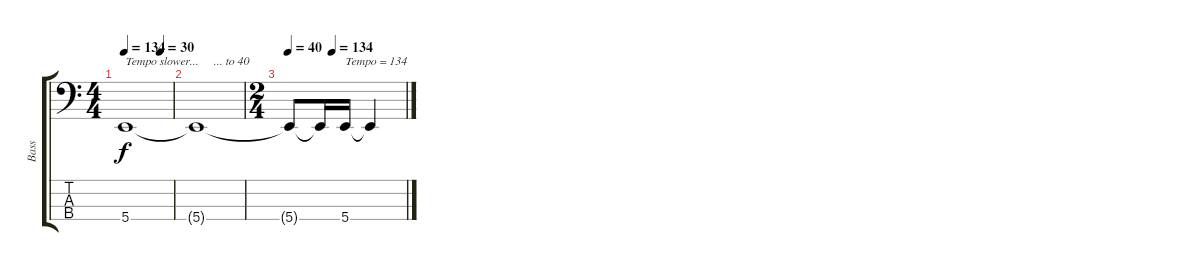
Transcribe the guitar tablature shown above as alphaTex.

\track ("Bass" "Bass") {instrument electricbassfinger}
\staff {score tabs}
\tuning (D2 A1 E1 B0) {hide}
\ts (4 4)
\tempo 134
\tempo (30 0.75)
\clef f4
\ks c
5.4{t}.1{txt "Tempo slower...     ... to 40" dy f volume 14} |
5.4{t}.1{volume 13} |
\ts (2 4)
\tempo 40
\tempo (134 0.375)
5.4{t}.8 5.4{t}.16 5.4.16{txt "Tempo = 134"} 5.4{t}.4
